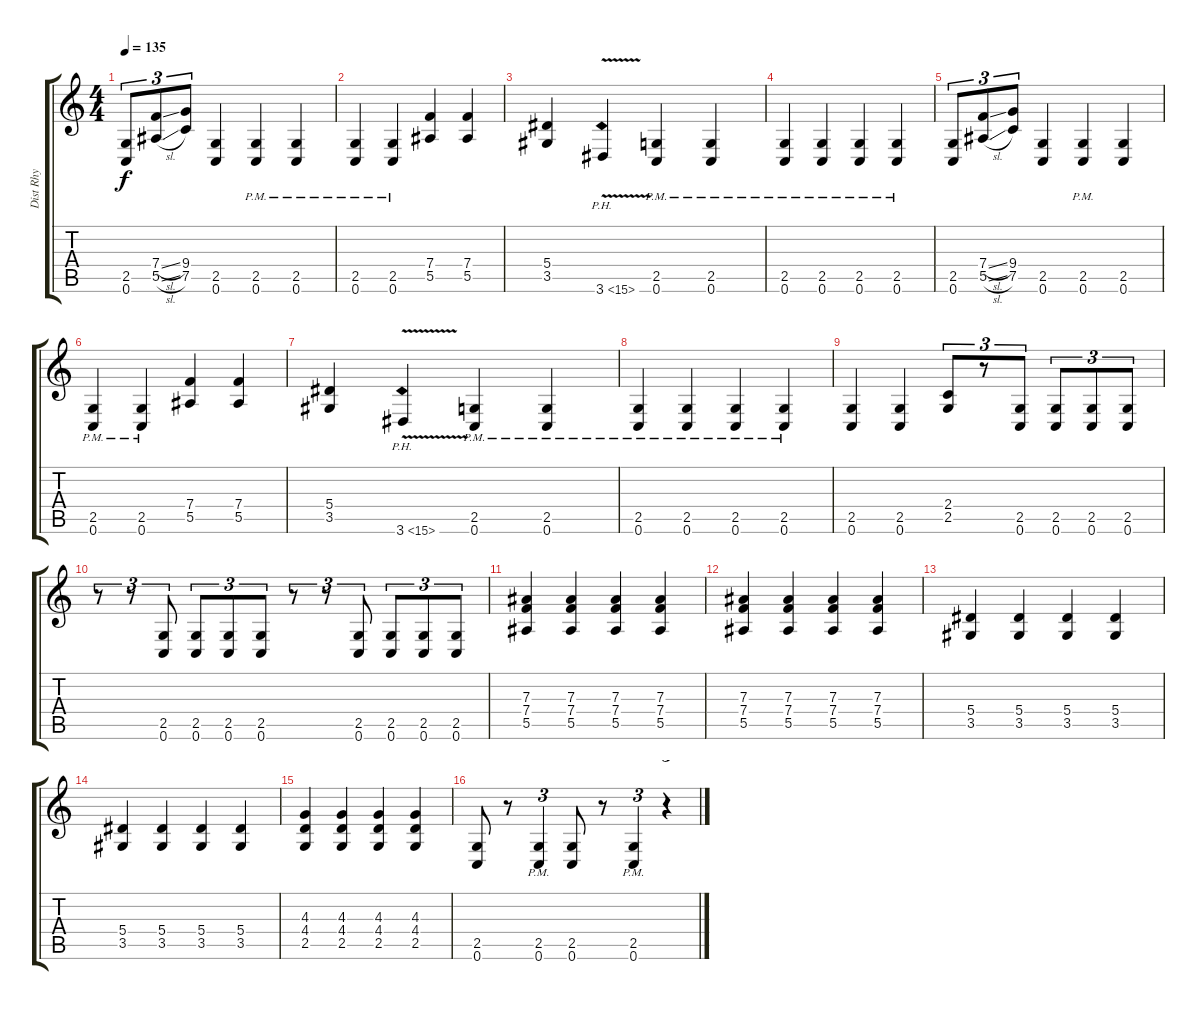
\track ("Dist Rhy" "Dist Rhy") {instrument distortionguitar}
\staff {score tabs}
\tuning (C4 G3 Eb3 Bb2 F2 C2) {hide}
\ts (4 4)
\tempo 135
\clef g2
\ks c
(2.5 0.6).8{tu (3 2) dy f} (7.4{sl} 5.5{sl}).8{tu (3 2)} (9.4 7.5).8{tu (3 2)} (2.5 0.6).4 (2.5{pm} 0.6{pm}).4 (2.5{pm} 0.6{pm}).4 |
(2.5{pm} 0.6{pm}).4 (2.5{pm} 0.6{pm}).4 (7.4 5.5).4 (7.4 5.5).4 |
(5.4 3.5).4 3.6{ph 12 v}.4 (2.5{pm} 0.6{pm}).4 (2.5{pm} 0.6{pm}).4 |
(2.5{pm} 0.6{pm}).4 (2.5{pm} 0.6{pm}).4 (2.5{pm} 0.6{pm}).4 (2.5{pm} 0.6{pm}).4 |
(2.5 0.6).8{tu (3 2)} (7.4{sl} 5.5{sl}).8{tu (3 2)} (9.4 7.5).8{tu (3 2)} (2.5 0.6).4 (2.5{pm} 0.6{pm}).4 (2.5 0.6).4 |
(2.5{pm} 0.6{pm}).4 (2.5{pm} 0.6{pm}).4 (7.4 5.5).4 (7.4 5.5).4 |
(5.4 3.5).4 3.6{ph 12 v}.4 (2.5{pm} 0.6{pm}).4 (2.5{pm} 0.6{pm}).4 |
(2.5{pm} 0.6{pm}).4 (2.5{pm} 0.6{pm}).4 (2.5{pm} 0.6{pm}).4 (2.5{pm} 0.6{pm}).4 |
(2.5 0.6).4 (2.5 0.6).4 (2.4 2.5).8{tu (3 2)} r.8{tu (3 2)} (2.5 0.6).8{tu (3 2)} (2.5 0.6).8{tu (3 2)} (2.5 0.6).8{tu (3 2)} (2.5 0.6).8{tu (3 2)} |
r.8{tu (3 2)} r.8{tu (3 2)} (2.5 0.6).8{tu (3 2)} (2.5 0.6).8{tu (3 2)} (2.5 0.6).8{tu (3 2)} (2.5 0.6).8{tu (3 2)} r.8{tu (3 2)} r.8{tu (3 2)} (2.5 0.6).8{tu (3 2)} (2.5 0.6).8{tu (3 2)} (2.5 0.6).8{tu (3 2)} (2.5 0.6).8{tu (3 2)} |
(7.3 7.4 5.5).4 (7.3 7.4 5.5).4 (7.3 7.4 5.5).4 (7.3 7.4 5.5).4 |
(7.3 7.4 5.5).4 (7.3 7.4 5.5).4 (7.3 7.4 5.5).4 (7.3 7.4 5.5).4 |
(5.4 3.5).4 (5.4 3.5).4 (5.4 3.5).4 (5.4 3.5).4 |
(5.4 3.5).4 (5.4 3.5).4 (5.4 3.5).4 (5.4 3.5).4 |
(4.3 4.4 2.5).4 (4.3 4.4 2.5).4 (4.3 4.4 2.5).4 (4.3 4.4 2.5).4 |
(2.5 0.6).8 r.8 (2.5 0.6{pm}).4{tu (3 2)} (2.5 0.6).8 r.8 (2.5 0.6{pm}).4{tu (3 2)} r.4{tu (3 2)}
